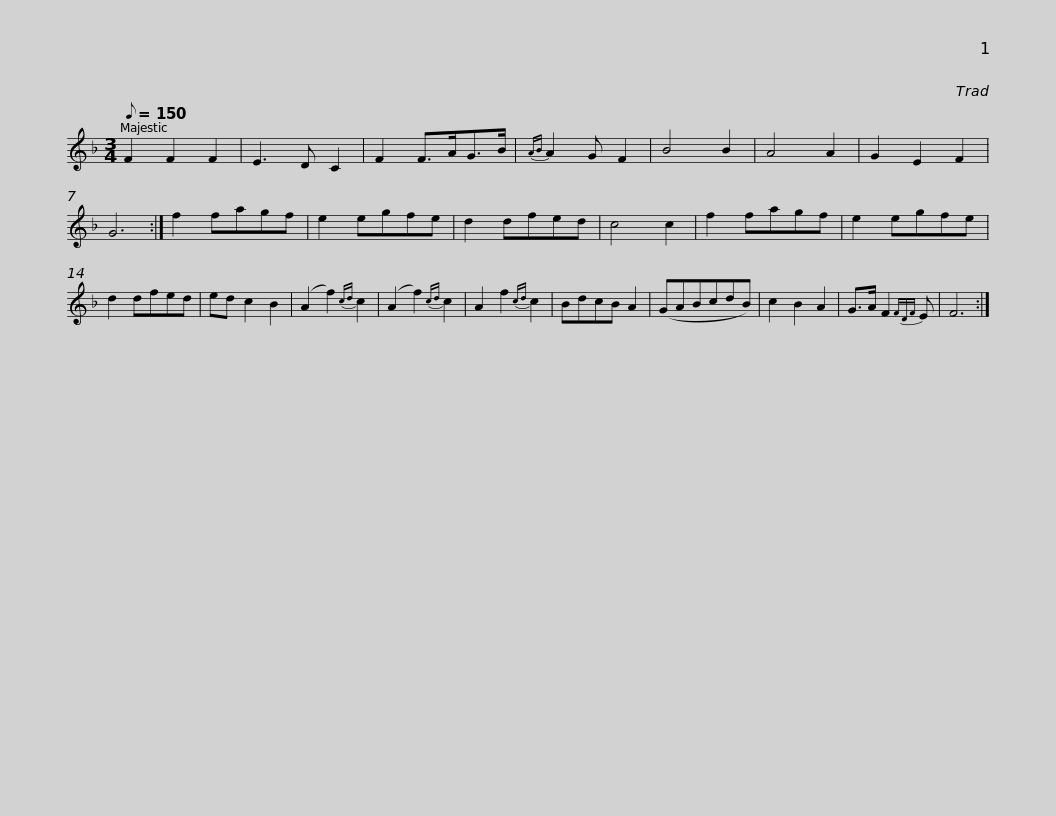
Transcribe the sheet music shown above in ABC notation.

X:1
L:1/8
Q:1/8=150
M:3/4
I:linebreak $
K:F
V:1 treble
V:1
 F2 F2 F2 | E3 D C2 | F2 F>AG>B |{AB} A2 G F2 | B4 B2 | %5
 A4 A2 | G2 E2 F2 | G6 :|$ f2 fagf | e2 egfe | %10
 d2 dfed | c4 c2 | f2 fagf | e2 egfe | d2 dfed | %15
 ed c2 B2 |$ (A2 f2){cd} c2 | (A2 f2){cd} c2 | A2 f2{cd} c2 | BdcB A2 | %20
 (GABcdB) | c2 B2 A2 | G>A F2{FDF} E | F6 :| %24
